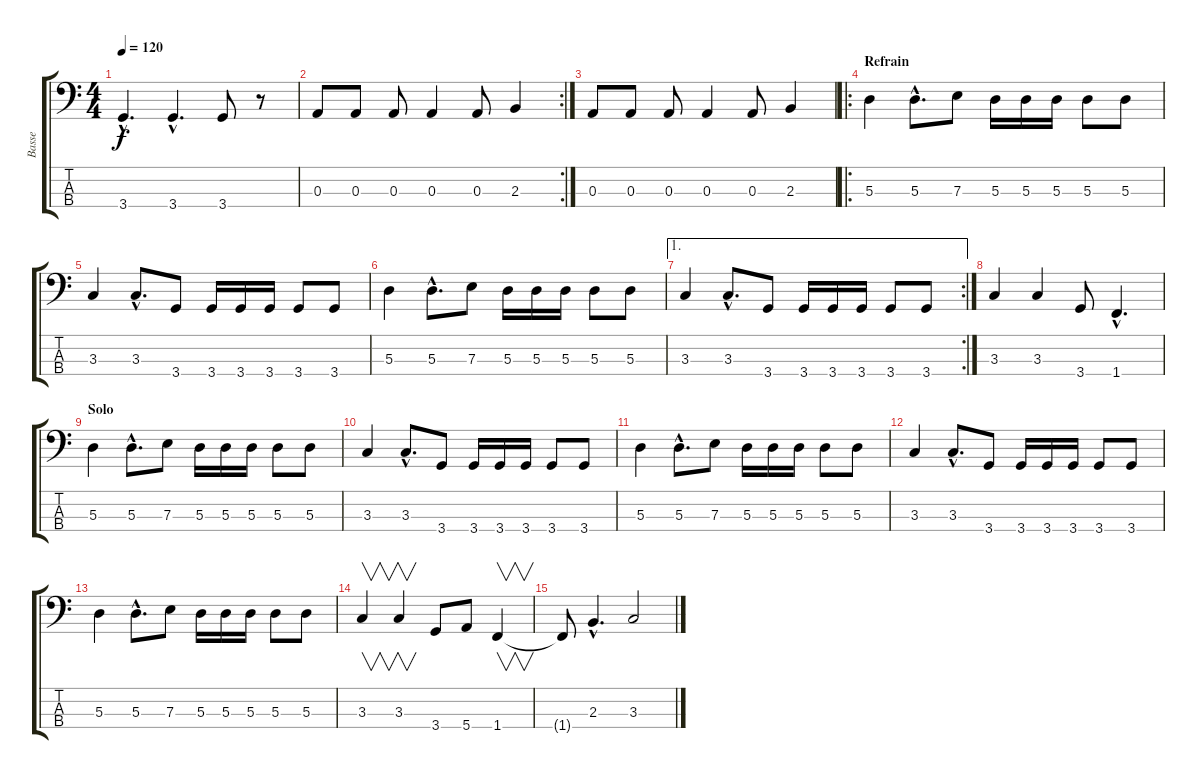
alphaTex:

\track ("Basse" "Basse") {instrument slapbass1}
\staff {score tabs}
\tuning (G2 D2 A1 E1) {hide}
\ts (4 4)
\tempo 120
\clef f4
\ks c
3.4{hac}.4{d dy f} 3.4{hac}.4{d} 3.4.8 r.8 |
\rc 2
0.3.8 0.3.8 0.3.8 0.3.4 0.3.8 2.3.4 |
0.3.8 0.3.8 0.3.8 0.3.4 0.3.8 2.3.4 |
\ro
\section ("" "Refrain")
5.3.4 5.3{hac}.8{d} 7.3.8 5.3.16 5.3.16 5.3.16 5.3.8 5.3.8 |
3.3.4 3.3{hac}.8{d} 3.4.8 3.4.16 3.4.16 3.4.16 3.4.8 3.4.8 |
5.3.4 5.3{hac}.8{d} 7.3.8 5.3.16 5.3.16 5.3.16 5.3.8 5.3.8 |
\ae 1
\rc 2
3.3.4 3.3{hac}.8{d} 3.4.8 3.4.16 3.4.16 3.4.16 3.4.8 3.4.8 |
3.3.4 3.3.4 3.4.8 1.4{hac}.4{d} |
\section ("" "Solo")
5.3.4 5.3{hac}.8{d} 7.3.8 5.3.16 5.3.16 5.3.16 5.3.8 5.3.8 |
3.3.4 3.3{hac}.8{d} 3.4.8 3.4.16 3.4.16 3.4.16 3.4.8 3.4.8 |
5.3.4 5.3{hac}.8{d} 7.3.8 5.3.16 5.3.16 5.3.16 5.3.8 5.3.8 |
3.3.4 3.3{hac}.8{d} 3.4.8 3.4.16 3.4.16 3.4.16 3.4.8 3.4.8 |
5.3.4 5.3{hac}.8{d} 7.3.8 5.3.16 5.3.16 5.3.16 5.3.8 5.3.8 |
3.3.4{v} 3.3.4{v} 3.4.8 5.4.8 1.4.4{v} |
1.4{t}.8 2.3{hac}.4{d} 3.3.2
